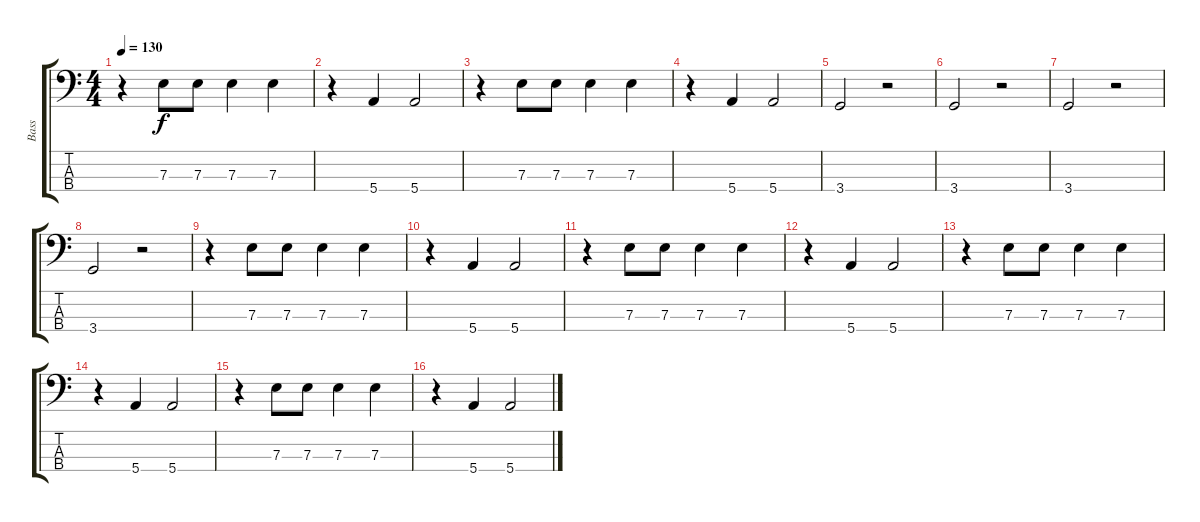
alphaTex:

\track ("Bass" "Bass") {instrument fretlessbass}
\staff {score tabs}
\tuning (G2 D2 A1 E1) {hide}
\ts (4 4)
\tempo 130
\clef f4
\ks c
r.4{dy f} 7.3.8 7.3.8 7.3.4 7.3.4 |
r.4 5.4.4 5.4.2 |
r.4 7.3.8 7.3.8 7.3.4 7.3.4 |
r.4 5.4.4 5.4.2 |
3.4.2 r.2 |
3.4.2 r.2 |
3.4.2 r.2 |
3.4.2 r.2 |
r.4 7.3.8 7.3.8 7.3.4 7.3.4 |
r.4 5.4.4 5.4.2 |
r.4 7.3.8 7.3.8 7.3.4 7.3.4 |
r.4 5.4.4 5.4.2 |
r.4 7.3.8 7.3.8 7.3.4 7.3.4 |
r.4 5.4.4 5.4.2 |
r.4 7.3.8 7.3.8 7.3.4 7.3.4 |
r.4 5.4.4 5.4.2
